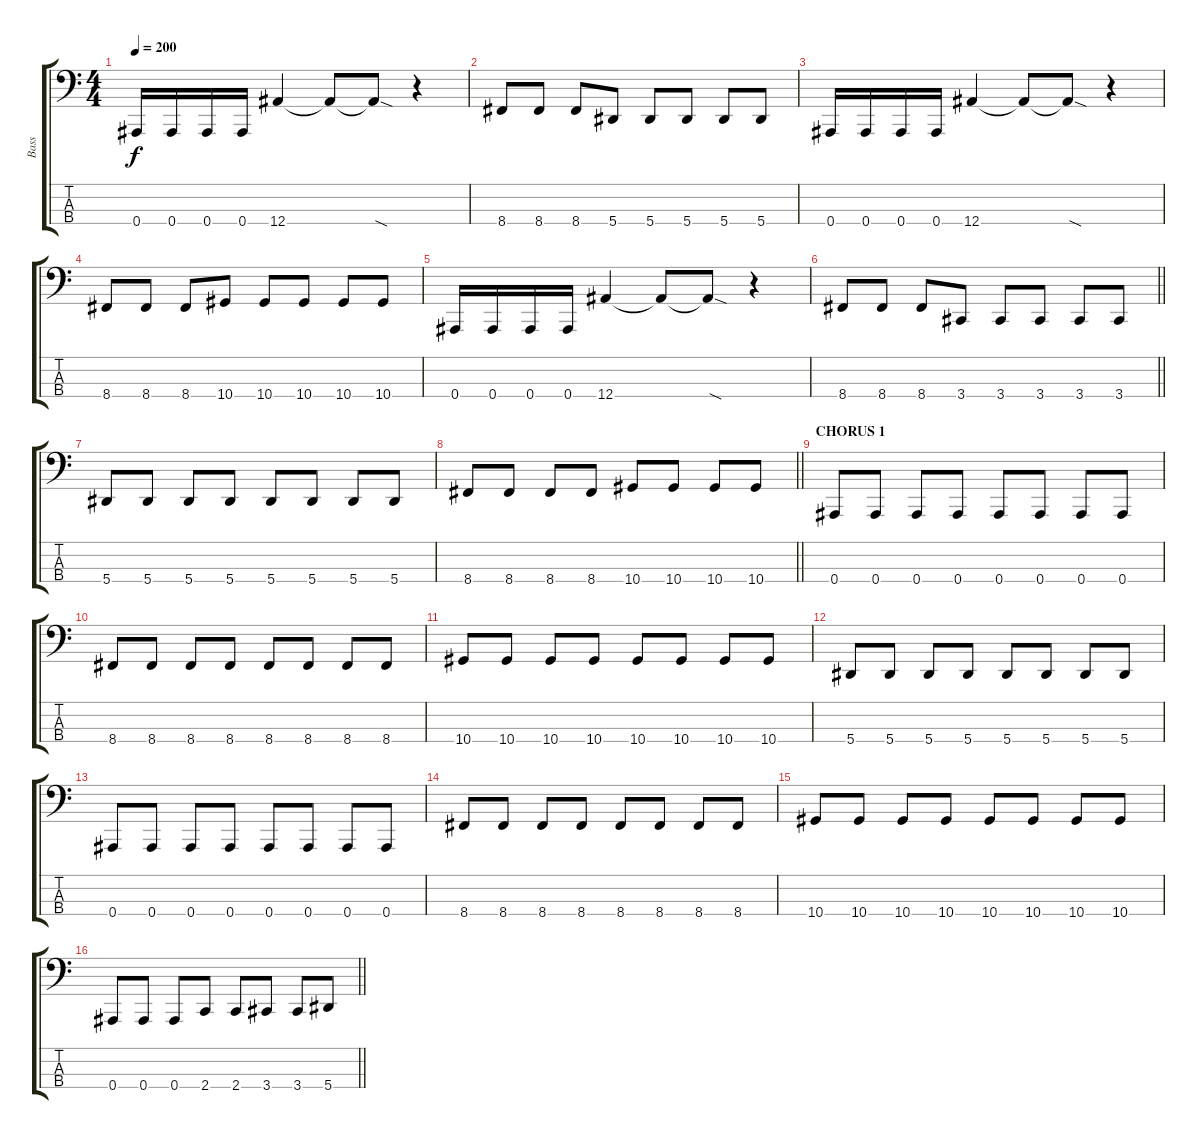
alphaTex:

\track ("Bass" "Bass") {instrument electricbassfinger}
\staff {score tabs}
\tuning (Eb2 Bb1 F1 Bb0) {hide}
\ts (4 4)
\tempo 200
\clef f4
\ks c
0.4.16{dy f} 0.4.16 0.4.16 0.4.16 12.4.4 12.4{t}.8 12.4{sod t}.8 r.4 |
8.4.8 8.4.8 8.4.8 5.4.8 5.4.8 5.4.8 5.4.8 5.4.8 |
0.4.16 0.4.16 0.4.16 0.4.16 12.4.4 12.4{t}.8 12.4{sod t}.8 r.4 |
8.4.8 8.4.8 8.4.8 10.4.8 10.4.8 10.4.8 10.4.8 10.4.8 |
0.4.16 0.4.16 0.4.16 0.4.16 12.4.4 12.4{t}.8 12.4{sod t}.8 r.4 |
\barLineRight lightlight
8.4.8 8.4.8 8.4.8 3.4.8 3.4.8 3.4.8 3.4.8 3.4.8 |
5.4.8 5.4.8 5.4.8 5.4.8 5.4.8 5.4.8 5.4.8 5.4.8 |
\barLineRight lightlight
8.4.8 8.4.8 8.4.8 8.4.8 10.4.8 10.4.8 10.4.8 10.4.8 |
\section ("" "CHORUS 1")
0.4.8 0.4.8 0.4.8 0.4.8 0.4.8 0.4.8 0.4.8 0.4.8 |
8.4.8 8.4.8 8.4.8 8.4.8 8.4.8 8.4.8 8.4.8 8.4.8 |
10.4.8 10.4.8 10.4.8 10.4.8 10.4.8 10.4.8 10.4.8 10.4.8 |
5.4.8 5.4.8 5.4.8 5.4.8 5.4.8 5.4.8 5.4.8 5.4.8 |
0.4.8 0.4.8 0.4.8 0.4.8 0.4.8 0.4.8 0.4.8 0.4.8 |
8.4.8 8.4.8 8.4.8 8.4.8 8.4.8 8.4.8 8.4.8 8.4.8 |
10.4.8 10.4.8 10.4.8 10.4.8 10.4.8 10.4.8 10.4.8 10.4.8 |
\barLineRight lightlight
0.4.8 0.4.8 0.4.8 2.4.8 2.4.8 3.4.8 3.4.8 5.4.8
